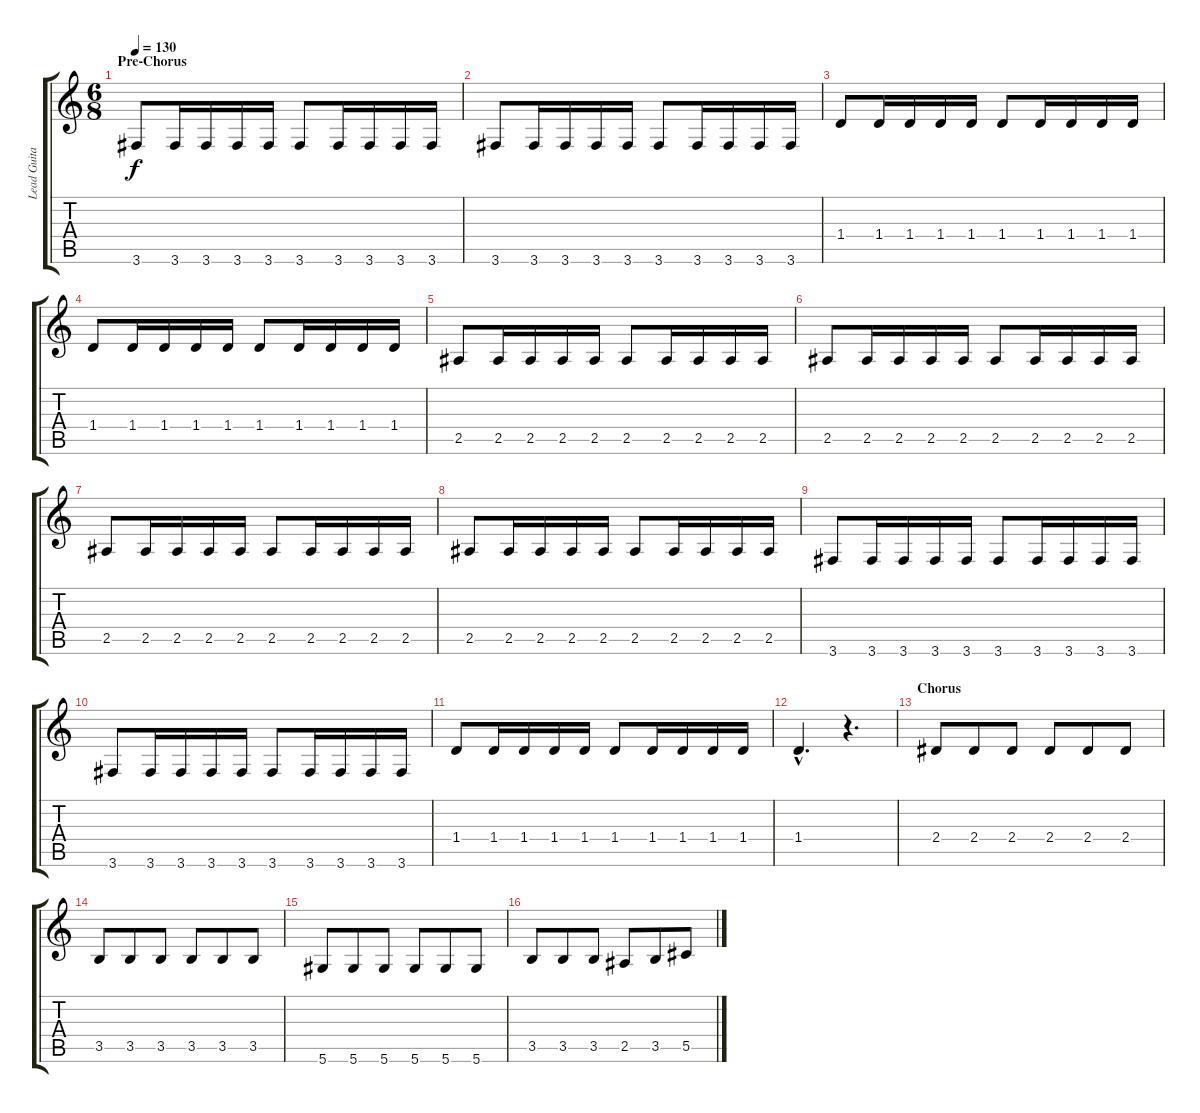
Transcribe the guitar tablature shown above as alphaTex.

\track ("Lead Guitar (Left)" "Lead Guita") {instrument distortionguitar}
\staff {score tabs}
\tuning (Eb4 Bb3 Gb3 Db3 Ab2 Eb2) {hide}
\ts (6 8)
\section ("" "Pre-Chorus")
\tempo 130
\clef g2
\ks c
3.6.8{dy f} 3.6.16 3.6.16 3.6.16 3.6.16 3.6.8 3.6.16 3.6.16 3.6.16 3.6.16 |
3.6.8 3.6.16 3.6.16 3.6.16 3.6.16 3.6.8 3.6.16 3.6.16 3.6.16 3.6.16 |
1.4.8 1.4.16 1.4.16 1.4.16 1.4.16 1.4.8 1.4.16 1.4.16 1.4.16 1.4.16 |
1.4.8 1.4.16 1.4.16 1.4.16 1.4.16 1.4.8 1.4.16 1.4.16 1.4.16 1.4.16 |
2.5.8 2.5.16 2.5.16 2.5.16 2.5.16 2.5.8 2.5.16 2.5.16 2.5.16 2.5.16 |
2.5.8 2.5.16 2.5.16 2.5.16 2.5.16 2.5.8 2.5.16 2.5.16 2.5.16 2.5.16 |
2.5.8 2.5.16 2.5.16 2.5.16 2.5.16 2.5.8 2.5.16 2.5.16 2.5.16 2.5.16 |
2.5.8 2.5.16 2.5.16 2.5.16 2.5.16 2.5.8 2.5.16 2.5.16 2.5.16 2.5.16 |
3.6.8 3.6.16 3.6.16 3.6.16 3.6.16 3.6.8 3.6.16 3.6.16 3.6.16 3.6.16 |
3.6.8 3.6.16 3.6.16 3.6.16 3.6.16 3.6.8 3.6.16 3.6.16 3.6.16 3.6.16 |
1.4.8 1.4.16 1.4.16 1.4.16 1.4.16 1.4.8 1.4.16 1.4.16 1.4.16 1.4.16 |
1.4{hac}.4{d} r.4{d} |
\section ("" "Chorus")
2.4.8 2.4.8 2.4.8 2.4.8 2.4.8 2.4.8 |
3.5.8 3.5.8 3.5.8 3.5.8 3.5.8 3.5.8 |
5.6.8 5.6.8 5.6.8 5.6.8 5.6.8 5.6.8 |
3.5.8 3.5.8 3.5.8 2.5.8 3.5.8 5.5.8
